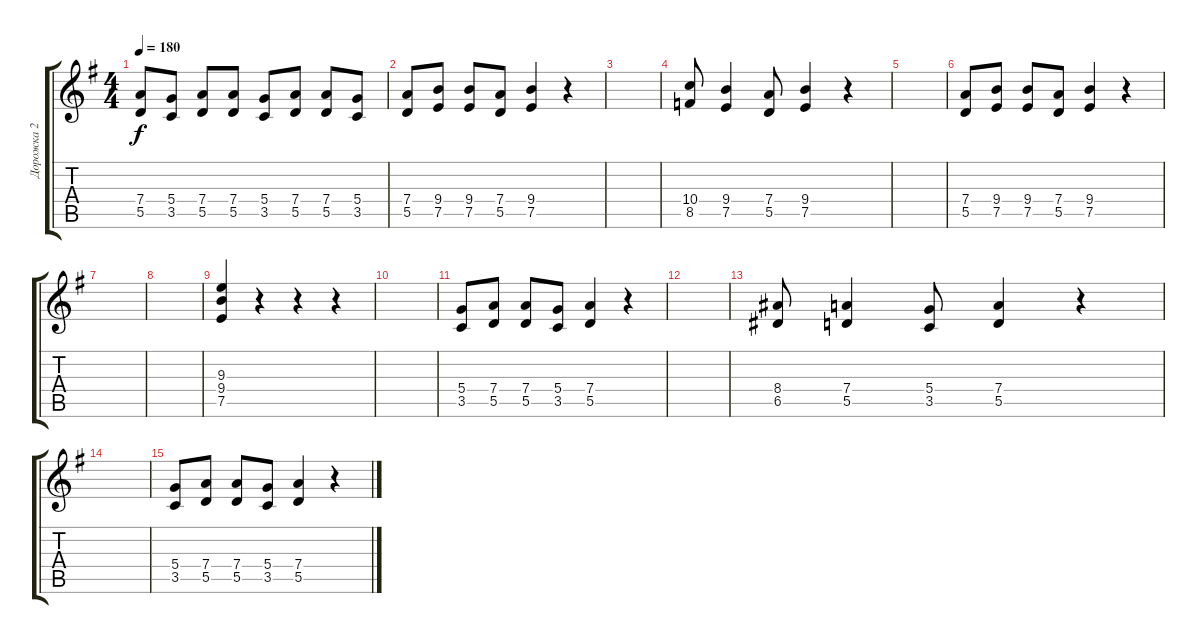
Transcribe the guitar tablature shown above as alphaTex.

\track ("Дорожка 2" "Дорожка 2") {instrument overdrivenguitar}
\staff {score tabs}
\tuning (E4 B3 G3 D3 A2 E2) {hide}
\ts (4 4)
\tempo 180
\clef g2
\ks g
(7.4 5.5).8{dy f} (5.4 3.5).8 (7.4 5.5).8 (7.4 5.5).8 (5.4 3.5).8 (7.4 5.5).8 (7.4 5.5).8 (5.4 3.5).8 |
(7.4 5.5).8 (9.4 7.5).8 (9.4 7.5).8 (7.4 5.5).8 (9.4 7.5).4 r.4 |
|
(10.4 8.5).8 (9.4 7.5).4 (7.4 5.5).8 (9.4 7.5).4 r.4 |
|
(7.4 5.5).8 (9.4 7.5).8 (9.4 7.5).8 (7.4 5.5).8 (9.4 7.5).4 r.4 |
|
|
(9.3 9.4 7.5).4 r.4 r.4 r.4 |
|
(5.4 3.5).8 (7.4 5.5).8 (7.4 5.5).8 (5.4 3.5).8 (7.4 5.5).4 r.4 |
|
(8.4 6.5).8 (7.4 5.5).4 (5.4 3.5).8 (7.4 5.5).4 r.4 |
|
(5.4 3.5).8 (7.4 5.5).8 (7.4 5.5).8 (5.4 3.5).8 (7.4 5.5).4 r.4
